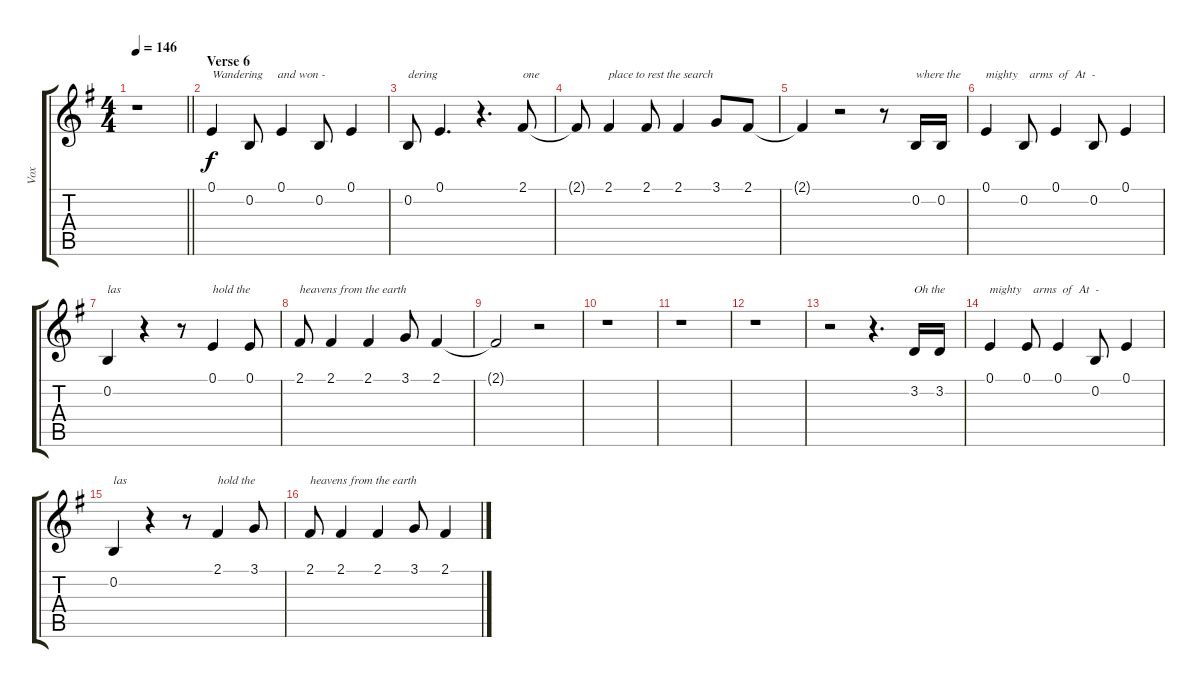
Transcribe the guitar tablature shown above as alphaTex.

\track ("Vox" "Vox") {mute instrument violin}
\staff {score tabs}
\tuning (E4 B3 G3 D3 A2 E2) {hide}
\ts (4 4)
\tempo 146
\clef g2
\barLineRight lightlight
\ks g
r.1{dy f} |
\section ("" "Verse 6")
0.1.4{txt "Wandering     and won -"} 0.2.8 0.1.4 0.2.8 0.1.4 |
0.2.8{txt "dering"} 0.1.4{d} r.4{d} 2.1.8{txt "one"} |
2.1{t}.8 2.1.4{txt "place to rest the search"} 2.1.8 2.1.4 3.1.8 2.1.8 |
2.1{t}.4 r.2 r.8 0.2.16{txt "where the"} 0.2.16 |
0.1.4{txt "mighty    arms  of  At  -"} 0.2.8 0.1.4 0.2.8 0.1.4 |
0.2.4{txt "las"} r.4 r.8 0.1.4{txt "hold the"} 0.1.8 |
2.1.8{txt "heavens from the earth"} 2.1.4 2.1.4 3.1.8 2.1.4 |
2.1{t}.2 r.2 |
r.1 |
r.1 |
r.1 |
r.2 r.4{d} 3.2.16{txt "Oh the "} 3.2.16 |
0.1.4{txt "mighty    arms  of  At  -"} 0.1.8 0.1.4 0.2.8 0.1.4 |
0.2.4{txt "las"} r.4 r.8 2.1.4{txt "hold the"} 3.1.8 |
2.1.8{txt "heavens from the earth"} 2.1.4 2.1.4 3.1.8 2.1.4
